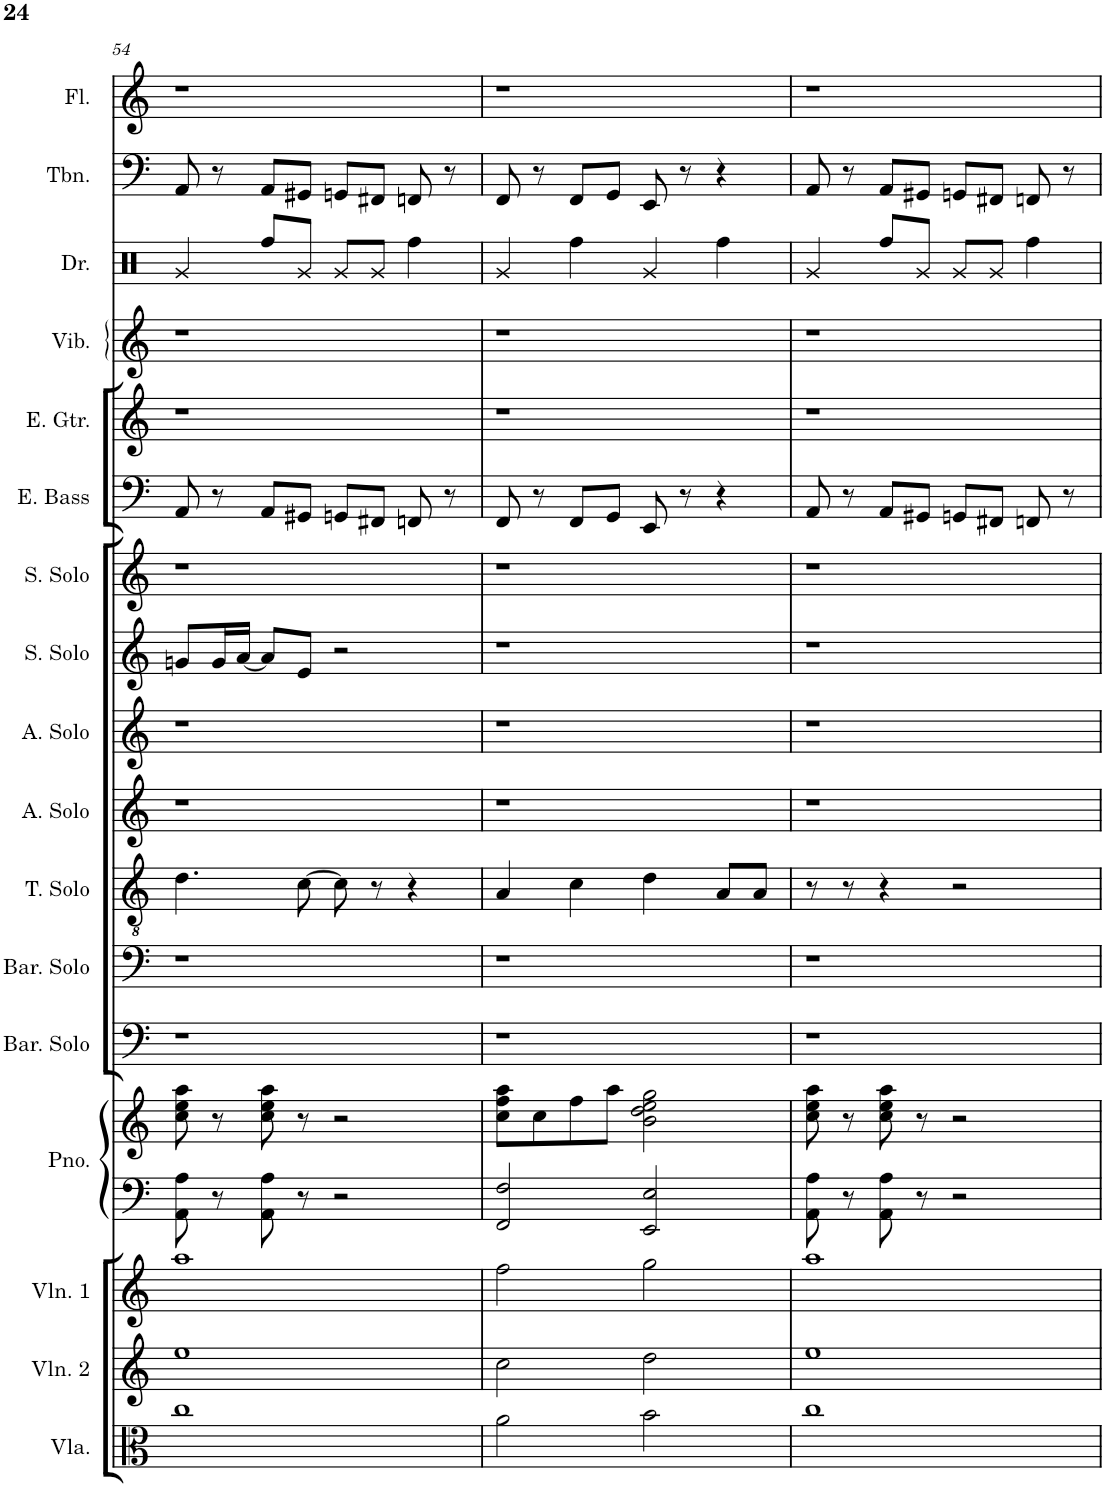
**kern	**kern	**kern	**kern	**kern	**kern	**kern	**kern	**kern	**kern	**kern	**kern	**kern	**kern	**kern	**kern	**kern	**kern
*part17	*part16	*part15	*part14	*part14	*part13	*part12	*part11	*part10	*part9	*part8	*part7	*part6	*part5	*part4	*part3	*part2	*part1
*staff18	*staff17	*staff16	*staff15	*staff14	*staff13	*staff12	*staff11	*staff10	*staff9	*staff8	*staff7	*staff6	*staff5	*staff4	*staff3	*staff2	*staff1
*I"Viola	*I"Violin 2	*I"Violin 1	*I"Piano	*	*I"Baritone Solo	*I"Baritone Solo	*I"Tenor Solo	*I"Alto Solo	*I"Alto Solo	*I"Soprano Solo	*I"Soprano Solo	*I"Electric Bass	*I"Electric Guitar	*I"Vibraphone	*I"Drum Set	*I"Trombone	*I"Flute
*I'Vla.	*I'Vln. 2	*I'Vln. 1	*I'Pno.	*	*I'Bar. Solo	*I'Bar. Solo	*I'T. Solo	*I'A. Solo	*I'A. Solo	*I'S. Solo	*I'S. Solo	*I'E. Bass	*I'E. Gtr.	*I'Vib.	*I'Dr.	*I'Tbn.	*I'Fl.
!!LO:PB:g=z
*clefC3	*clefG2	*clefG2	*clefF4	*clefG2	*clefF4	*clefF4	*clefGv2	*clefG2	*clefG2	*clefG2	*clefG2	*clefF4	*clefG2	*clefG2	*clefX	*clefF4	*clefG2
*	*	*	*	*	*	*	*Trd7c12	*	*	*	*	*Trd7c12	*Trd7c12	*	*	*	*Trd-7c-12
*k[]	*k[]	*k[]	*k[]	*k[]	*k[]	*k[]	*k[]	*k[]	*k[]	*k[]	*k[]	*k[]	*k[]	*k[]	*k[]	*k[]	*k[]
*M4/4	*M4/4	*M4/4	*M4/4	*M4/4	*M4/4	*M4/4	*M4/4	*M4/4	*M4/4	*M4/4	*M4/4	*M4/4	*M4/4	*M4/4	*M4/4	*M4/4	*M4/4
=54	=54	=54	=54	=54	=54	=54	=54	=54	=54	=54	=54	=54	=54	=54	=54	=54	=54
1cc	1ee	1aa	8AA\ 8A\	8cc\ 8ee\ 8aa\	1r	1r	4.d\	1r	1r	8gn/L	1r	8AA/	1r	1r	4Rg/	8AA/	1r
.	.	.	8r	8r	.	.	.	.	.	16g/L	.	8r	.	.	.	8r	.
.	.	.	.	.	.	.	.	.	.	[16a/JJ	.	.	.	.	.	.	.
.	.	.	8AA\ 8A\	8cc\ 8ee\ 8aa\	.	.	.	.	.	8a/L]	.	8AA/L	.	.	8Rff/L	8AA/L	.
.	.	.	8r	8r	.	.	[8c\	.	.	8e/J	.	8GG#X/J	.	.	8Rg/J	8GG#X/J	.
.	.	.	2r	2r	.	.	8c\]	.	.	2r	.	8GGn/L	.	.	8Rg/L	8GGn/L	.
.	.	.	.	.	.	.	8r	.	.	.	.	8FF#X/J	.	.	8Rg/J	8FF#X/J	.
.	.	.	.	.	.	.	4r	.	.	.	.	8FFn/	.	.	4Rff\	8FFn/	.
.	.	.	.	.	.	.	.	.	.	.	.	8r	.	.	.	8r	.
=55	=55	=55	=55	=55	=55	=55	=55	=55	=55	=55	=55	=55	=55	=55	=55	=55	=55
2a\	2cc\	2ff\	2FF/ 2F/	8cc\ 8ff\ 8aa\L	1r	1r	4A/	1r	1r	1r	1r	8FF/	1r	1r	4Rg/	8FF/	1r
.	.	.	.	8cc\	.	.	.	.	.	.	.	8r	.	.	.	8r	.
.	.	.	.	8ff\	.	.	4c\	.	.	.	.	8FF/L	.	.	4Rff\	8FF/L	.
.	.	.	.	8aa\J	.	.	.	.	.	.	.	8GG/J	.	.	.	8GG/J	.
2b\	2dd\	2gg\	2EE/ 2E/	2b\ 2dd\ 2ee\ 2gg\	.	.	4d\	.	.	.	.	8EE/	.	.	4Rg/	8EE/	.
.	.	.	.	.	.	.	.	.	.	.	.	8r	.	.	.	8r	.
.	.	.	.	.	.	.	8A/L	.	.	.	.	4r	.	.	4Rff\	4r	.
.	.	.	.	.	.	.	8A/J	.	.	.	.	.	.	.	.	.	.
=56	=56	=56	=56	=56	=56	=56	=56	=56	=56	=56	=56	=56	=56	=56	=56	=56	=56
1cc	1ee	1aa	8AA\ 8A\	8cc\ 8ee\ 8aa\	1r	1r	8r	1r	1r	1r	1r	8AA/	1r	1r	4Rg/	8AA/	1r
.	.	.	8r	8r	.	.	8r	.	.	.	.	8r	.	.	.	8r	.
.	.	.	8AA\ 8A\	8cc\ 8ee\ 8aa\	.	.	4r	.	.	.	.	8AA/L	.	.	8Rff/L	8AA/L	.
.	.	.	8r	8r	.	.	.	.	.	.	.	8GG#X/J	.	.	8Rg/J	8GG#X/J	.
.	.	.	2r	2r	.	.	2r	.	.	.	.	8GGn/L	.	.	8Rg/L	8GGn/L	.
.	.	.	.	.	.	.	.	.	.	.	.	8FF#X/J	.	.	8Rg/J	8FF#X/J	.
.	.	.	.	.	.	.	.	.	.	.	.	8FFn/	.	.	4Rff\	8FFn/	.
.	.	.	.	.	.	.	.	.	.	.	.	8r	.	.	.	8r	.
=	=	=	=	=	=	=	=	=	=	=	=	=	=	=	=	=	=
*-	*-	*-	*-	*-	*-	*-	*-	*-	*-	*-	*-	*-	*-	*-	*-	*-	*-
